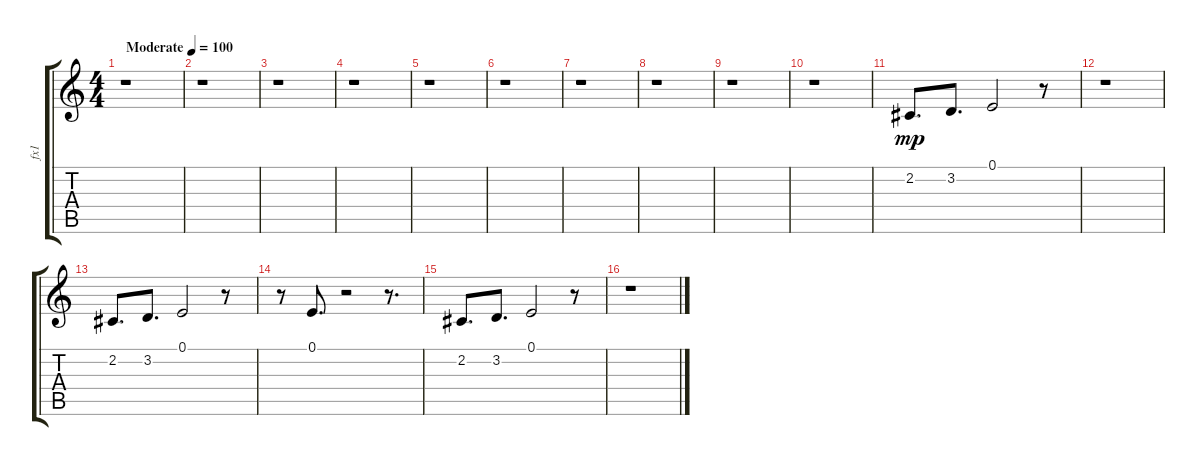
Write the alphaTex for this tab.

\track ("fx1" "fx1") {instrument musicbox}
\staff {score tabs}
\tuning (E4 B3 G3 D3 A2 E2) {hide}
\ts (4 4)
\tempo (100 "Moderate")
\clef g2
\ks c
r.1{dy mp instrument musicbox} |
r.1 |
r.1 |
r.1 |
r.1 |
r.1 |
r.1 |
r.1 |
r.1 |
r.1 |
2.2.8{d} 3.2.8{d} 0.1.2 r.8 |
r.1 |
2.2.8{d} 3.2.8{d} 0.1.2 r.8 |
r.8 0.1.8{d} r.2 r.8{d} |
2.2.8{d} 3.2.8{d} 0.1.2 r.8 |
r.1
